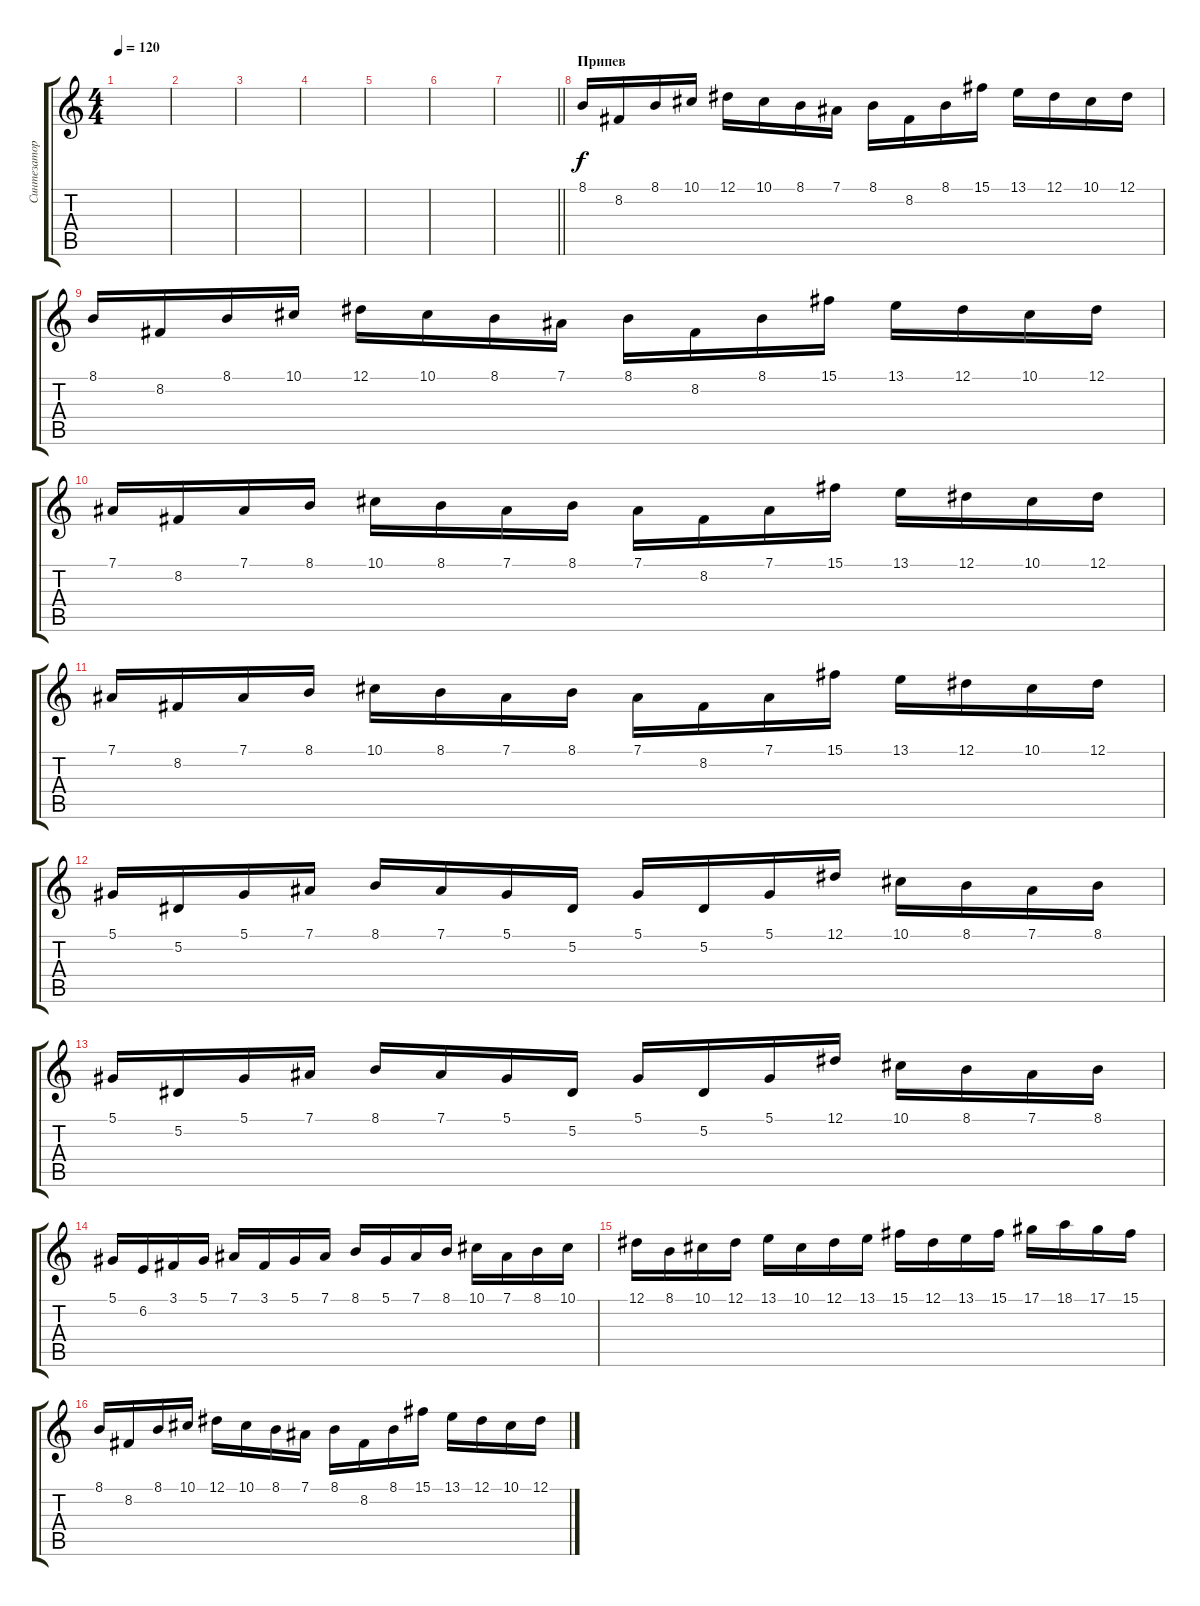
\track ("Синтезатор" "Синтезатор") {instrument honkytonkpiano}
\staff {score tabs}
\tuning (Eb4 Bb3 Gb3 Db3 Ab2 Eb2) {hide}
\ts (4 4)
\tempo 120
\clef g2
\ks c
|
|
|
|
|
|
\barLineRight lightlight
|
\section ("" "Припев")
8.1.16{instrument clavinet} 8.2.16 8.1.16 10.1.16 12.1.16 10.1.16 8.1.16 7.1.16 8.1.16 8.2.16 8.1.16 15.1.16 13.1.16 12.1.16 10.1.16 12.1.16 |
8.1.16 8.2.16 8.1.16 10.1.16 12.1.16 10.1.16 8.1.16 7.1.16 8.1.16 8.2.16 8.1.16 15.1.16 13.1.16 12.1.16 10.1.16 12.1.16 |
7.1.16 8.2.16 7.1.16 8.1.16 10.1.16 8.1.16 7.1.16 8.1.16 7.1.16 8.2.16 7.1.16 15.1.16 13.1.16 12.1.16 10.1.16 12.1.16 |
7.1.16 8.2.16 7.1.16 8.1.16 10.1.16 8.1.16 7.1.16 8.1.16 7.1.16 8.2.16 7.1.16 15.1.16 13.1.16 12.1.16 10.1.16 12.1.16 |
5.1.16 5.2.16 5.1.16 7.1.16 8.1.16 7.1.16 5.1.16 5.2.16 5.1.16 5.2.16 5.1.16 12.1.16 10.1.16 8.1.16 7.1.16 8.1.16 |
5.1.16 5.2.16 5.1.16 7.1.16 8.1.16 7.1.16 5.1.16 5.2.16 5.1.16 5.2.16 5.1.16 12.1.16 10.1.16 8.1.16 7.1.16 8.1.16 |
5.1.16 6.2.16 3.1.16 5.1.16 7.1.16 3.1.16 5.1.16 7.1.16 8.1.16 5.1.16 7.1.16 8.1.16 10.1.16 7.1.16 8.1.16 10.1.16 |
12.1.16 8.1.16 10.1.16 12.1.16 13.1.16 10.1.16 12.1.16 13.1.16 15.1.16 12.1.16 13.1.16 15.1.16 17.1.16 18.1.16 17.1.16 15.1.16 |
8.1.16 8.2.16 8.1.16 10.1.16 12.1.16 10.1.16 8.1.16 7.1.16 8.1.16 8.2.16 8.1.16 15.1.16 13.1.16 12.1.16 10.1.16 12.1.16
